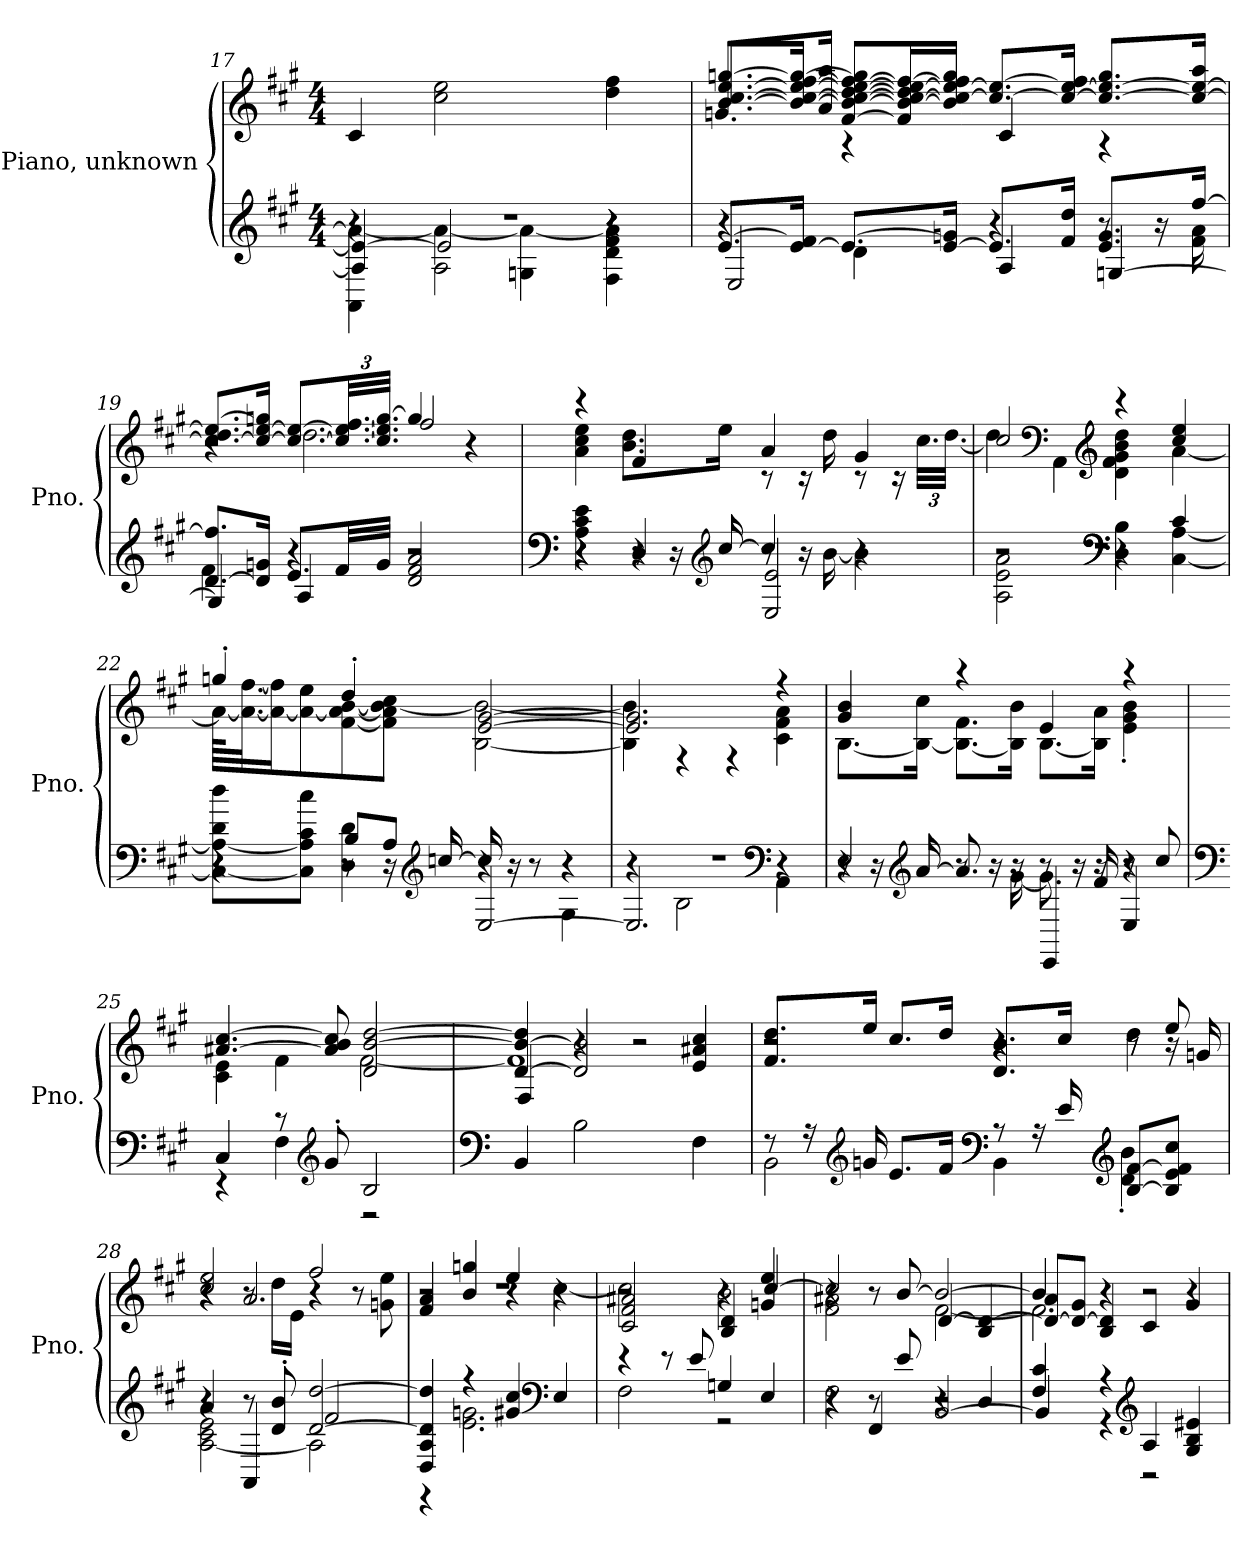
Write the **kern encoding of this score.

**kern	**kern
*part1	*part1
*staff2	*staff1
*I"Piano, unknown	*
*I'Pno.	*
*clefG2	*clefG2
*k[f#c#g#]	*k[f#c#g#]
*M4/4	*M4/4
=17	=17
*^	*
*	*^	*
*	*	*^	*
1r	4AA\ 4a\_	4A/] 4e/_	4r	4c#/
.	4a\_	2e/]	2A\	2cc#\ 2ee\
.	4Gn\ 4a\_	.	.	.
.	4F#\ 4d\ 4f#\ 4a\]	4r	4r	4dd\ 4ff#\
*	*	*v	*v	*
!!LO:LB:g=z
=18	=18	=18	=18
*	*	*	*^
[8.e/L	4r	2E/	[8.b/ [8.cc#/ [8.ee/ [8.ggn/L	8.gn/L
16e/_ 16f#/Jk	.	.	16b/_ 16cc#/_ 16ee/_ [16ff#/ 16gg/_Jk	16a/ 16aa/Jk
8.e/L_	4d\	.	[8f#/ 8b/_ 8cc#/_ [8dd/ 8ee/_ 8ff#/_ 8gg/]L	4r
.	.	.	16f#/] 16b/_ 16cc#/_ 16dd/] 16ee/_ 16ff#/_L	.
16e/_ 16gn/Jk	.	.	16b/] 16cc#/_ 16ee/_ 16ff#/] 16gg/JJ	.
8.e/L]	4r	4A/	8.cc#/_ 8.ee/_L	4c#/
16f#/ 16dd/Jk	.	.	16cc#/_ 16ee/_ 16ff#/Jk	.
8.e/ 8.g/L	8r	[4Gn/	8.cc#/_ 8.ee/_ 8.gg/L	4r
.	16r	.	.	.
[16ff#/Jk	16f#\ 16a\	.	16cc#/_ 16ee/_ 16aa/Jk	.
=19	=19	=19	=19	=19
*	*	*	*	*^
[8.d/ 8.ff#/]L	4f#\	4G/]	8.cc#/_ 8.dd/ 8.ee/_L	4r	2r
16d/] 16gn/Jk	.	.	16cc#/_ 16ee/_ 16ggn/Jk	.	.
8.e/L	4r	4A/	8.cc#/_ 8.ee/_L	2.dd\	.
*	*	*	*Xbrackettup	*	*
32f#/LL	.	.	48.cc#/_ 48.ee/_ 48.ff#/LL	.	.
32g/JJJ	.	.	48.cc#/] 48.ee/] [48.gg/JJJ	.	.
2d/ 2f#/ 2a/	2r	2r	4gg/]	.	2ff#/
.	.	.	4r	.	.
*	*	*	*v	*v	*v
!!LO:PB:g=z
=20	=20	=20	=20
*clefF4	*	*	*
*	*	*	*^
4r	4A\ 4c#\ 4e\	4r	4r	4a\ 4cc#\ 4ee\
8r	4r	4D/	4f#/	8.b\ 8.dd\L
16r	.	.	.	.
*clefG2	*	*	*	*
[16cc#/	.	.	.	16ee\Jk
4cc#/]	8r	2E/ 2e/	4a/	8r
.	16r	.	.	16r
.	[16b\	.	.	16dd\
4r	4b\]	.	4g#/	8r
.	.	.	.	16r
.	.	.	.	48.cc#\LLL
.	.	.	.	[48.dd\JJJ
=21	=21	=21	=21	=21
1r	2A\ 2e\ 2a\	2r	2cc#/	4dd\]
*	*	*	*clefF4	*
.	.	.	.	4AA\
*clefF4	*	*	*clefG2	*
.	4D\ 4B\	4r	4r	4d\ 4f#\ 4g#\ 4b\ 4dd\
.	[4C#\ [4A\	4c#/	4cc#/ 4ee/	[4a\
=22	=22	=22	=22	=22
4r	8C#\_ 8A\_ 8d\ 8dd\L	4r	4ggn'/	64a\KLLL_
.	.	.	.	32.a\_ [32.ff#\J
.	.	.	.	16a\_ 16ff#\]J
.	8C#\] 8A\] 8c#\ 8cc#\J	.	.	8a\_ 8ee\
8r	4D\ 4d\	8B/L	4dd'/	[8f#\ 8a\_ [8b\
16r	.	8A/J	.	8f#\] 8a\] 8b\_ 8cc#\J
*clefG2	*	*	*	*
[16ccn/	.	.	.	.
16cc/]	4r	[2E/	[2e/ [2g#/	[2B\ 2b\_
16r	.	.	.	.
8r	.	.	.	.
4r	4G#\	.	.	.
!!LO:LB:g=z	!!
=23	=23	=23	=23	=23
1r	4r	2.E/]	2.e/] 2.g#/]	4B\] 4b\]
.	2B\	.	.	4r
.	.	.	.	4r
*clefF4	*	*	*	*
.	4AA\	4r	4r	4c#\ 4f#\ 4a\
=24	=24	=24	=24	=24
8r	4r	2E/	4g#/ 4b/	[8.B\L
16r	.	.	.	.
*clefG2	*	*	*	*
[16a/	.	.	.	16B\_ 16cc#\Jk
8.a/]	8r	.	4r	8.B\_ 8.f#\L
.	16r	.	.	.
16r	[16g#\	.	.	16B\] 16b\Jk
8r	8.g#\]	4EE/	4e/	[8.B\L
16r	.	.	.	.
16f#/	16r	.	.	16B\] 16a\Jk
8r	4r	4E/	4r	4e\' 4g#\' 4b\'
8cc#/	.	.	.	.
*v	*v	*v	*	*
=25	=25	=25
*clefF4	*	*
*^	*	*
4C#/	4r	[4.a#X/ [4.cc#/	4c#\ 4e\
8r	4F#\	.	4f#\
*clefG2	*	*	*
8g#'/	.	8a#/] 8b/ 8cc#/]	.
2B/	2r	2d/ [2b/ [2dd/	[2f#\
*v	*v	*	*
*	*v	*v
=26	=26
*clefF4	*
*	*^
*	*	*^
4BB/	[4d/ 4b/_ 4dd/]	1f#]	4F#/
2B\	2d/] 2b/]	.	4r
.	.	.	2r
4F#\	4e/ 4a#X/ 4cc#/	.	.
!!LO:LB:g=z	!!	!!
=27	=27	=27	=27
*^	*	*	*
8r	2BB\	2r	2r	8.f#/ 8.dd/L
16r	.	.	.	.
*clefG2	*	*	*	*
16gn/	.	.	.	16ee/Jk
8.e/L	.	.	.	8.cc#/L
16f#/Jk	.	.	.	16dd/Jk
*clefF4	*	*	*	*
8r	4BB\	4r	4r	8.d/ 8.b/L
16r	.	.	.	.
16e/	.	.	.	16cc#/Jk
*clefG2	*	*	*	*
[8B/ [8f#/L	4d\' 4b\'	8r	4dd\	8r
8B/] 8e/ 8f#/] 8cc#/J	.	8ee/	.	16r
.	.	.	.	16gn/
=28	=28	=28	=28	=28
*	*^	*	*	*
4a/	[2A\ 2c#\ 2e\	4r	2cc#/ 2ee/	4r	4r
8r	.	4AA/	.	8r	2.a/
8d/' 8b/'	.	.	.	16dd\LL	.
.	.	.	.	16e\JJ	.
[2d/ [2dd/	2A\]	2f#/	2ff#/	4r	.
.	.	.	.	8r	.
.	.	.	.	8gn\ 8ee\	.
*	*v	*v	*	*	*
=29	=29	=29	=29	=29
4D/ 4A/ 4d/] 4dd/]	4r	1r	2r	4f#/ 4a/
4r	2.e\ 2.gn\	.	.	4b/ 4ggn/
4g#X/ 4cc#/	.	.	4r	4ee/
*clefF4	*	*	*	*
4E/	.	.	[4cc#\	4r
!!LO:LB:g=z	!!	!!
=30	=30	=30	=30	=30
4r	2F#\	2r	2cc#\]	2c#/ 2f#/ 2a#X/
8r	.	.	.	.
8e/	.	.	.	.
4Gn/	2r	4r	2b\	4B/ 4d/
4E/	.	4gn/ 4ee/	.	[4cc#/
=31	=31	=31	=31	=31
*	*^	*	*	*
4r	2F#\	4r	4r	2f#\ 2a#X\	2cc#/]
8r	.	4FF#/	8r	.	.
8e/	.	.	[8b/	.	.
4r	2r	[2BB/	2b/_	[2f#\	[4d/
4D/	.	.	.	.	4B/ 4d/_
*	*v	*v	*	*	*
=32	=32	=32	=32	=32
4F#/ 4c#/	4BB/]	4b/]	2.f#\]	8d/_ 8a/L
.	.	.	.	8d/_ 8g#/J
4r	4r	4r	.	4B/ 4d/]
*clefG2	*	*	*	*
4A/	2r	2r	.	4c#/
4G#/ 4B/ 4e#X/	.	.	4r	4g#/
*v	*v	*	*	*
*	*v	*v	*v
=	=
*-	*-
